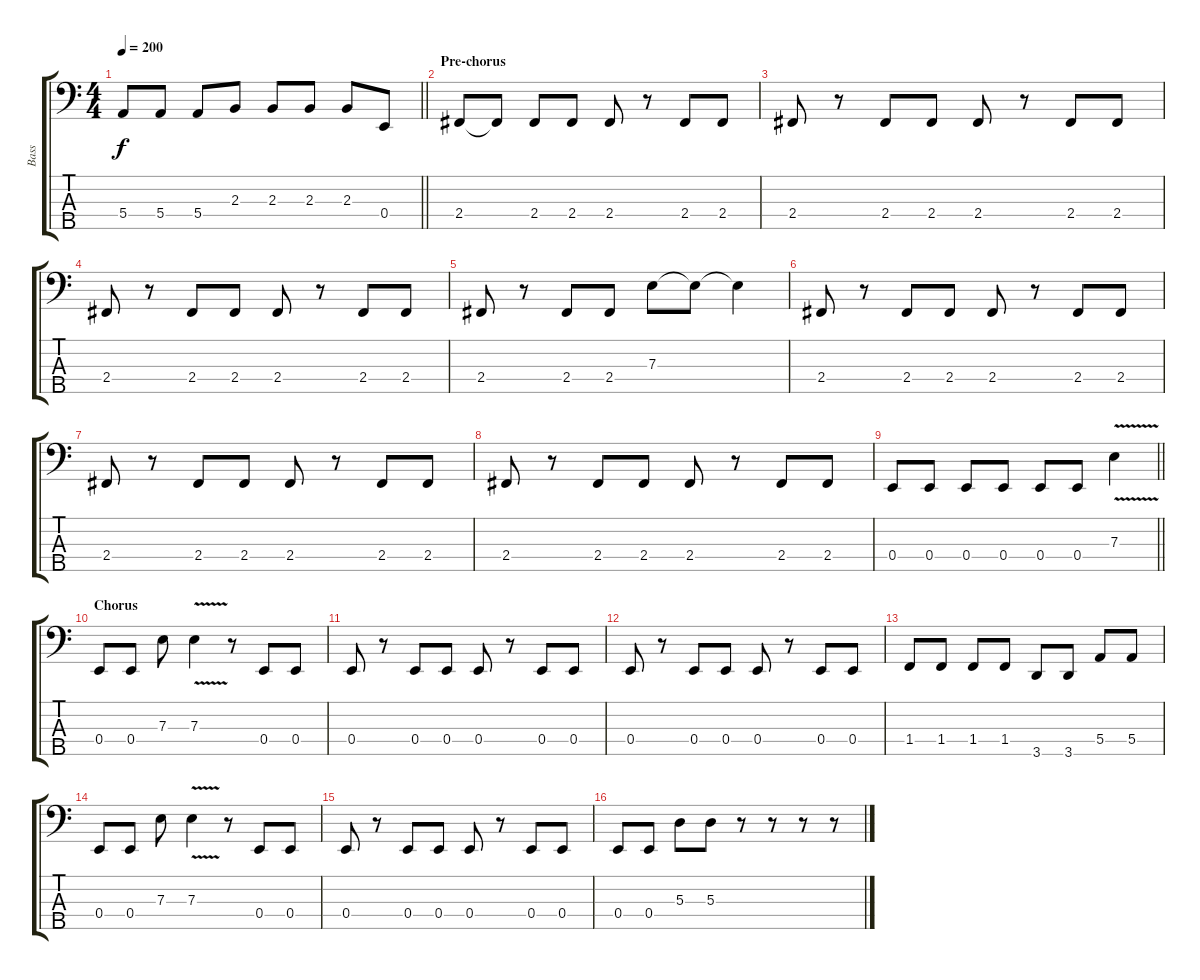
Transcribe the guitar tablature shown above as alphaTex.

\track ("Bass" "Bass") {instrument electricbassfinger}
\staff {score tabs}
\tuning (G2 D2 A1 E1 B0) {hide}
\ts (4 4)
\tempo 200
\clef f4
\barLineRight lightlight
\ks c
5.4.8{dy f} 5.4.8 5.4.8 2.3.8 2.3.8 2.3.8 2.3.8 0.4.8 |
\section ("" "Pre-chorus")
2.4.8 2.4{t}.8 2.4.8 2.4.8 2.4.8 r.8 2.4.8 2.4.8 |
2.4.8 r.8 2.4.8 2.4.8 2.4.8 r.8 2.4.8 2.4.8 |
2.4.8 r.8 2.4.8 2.4.8 2.4.8 r.8 2.4.8 2.4.8 |
2.4.8 r.8 2.4.8 2.4.8 7.3.8{instrument slapbass2} 7.3{t}.8 7.3{t}.4 |
2.4.8{instrument electricbassfinger} r.8 2.4.8 2.4.8 2.4.8 r.8 2.4.8 2.4.8 |
2.4.8 r.8 2.4.8 2.4.8 2.4.8 r.8 2.4.8 2.4.8 |
2.4.8 r.8 2.4.8 2.4.8 2.4.8 r.8 2.4.8 2.4.8 |
\barLineRight lightlight
0.4.8 0.4.8 0.4.8 0.4.8 0.4.8 0.4.8 7.3{v}.4 |
\section ("" "Chorus")
0.4.8 0.4.8 7.3.8 7.3{v}.4 r.8 0.4.8 0.4.8 |
0.4.8 r.8 0.4.8 0.4.8 0.4.8 r.8 0.4.8 0.4.8 |
0.4.8 r.8 0.4.8 0.4.8 0.4.8 r.8 0.4.8 0.4.8 |
1.4.8 1.4.8 1.4.8 1.4.8 3.5.8 3.5.8 5.4.8 5.4.8 |
0.4.8 0.4.8 7.3.8 7.3{v}.4 r.8 0.4.8 0.4.8 |
0.4.8 r.8 0.4.8 0.4.8 0.4.8 r.8 0.4.8 0.4.8 |
0.4.8 0.4.8 5.3.8 5.3.8 r.8 r.8 r.8 r.8
